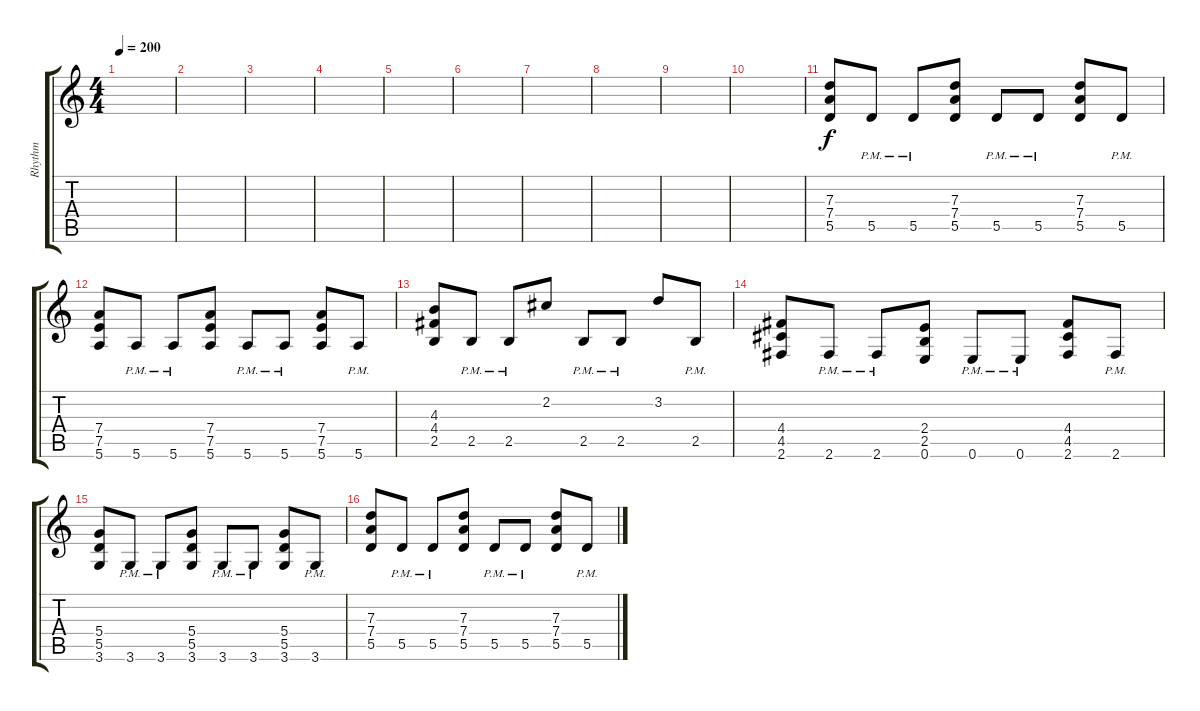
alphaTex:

\track ("Rhythm" "Rhythm") {instrument overdrivenguitar}
\staff {score tabs}
\tuning (E4 B3 G3 D3 A2 E2) {hide}
\ts (4 4)
\tempo 200
\clef g2
\ks c
|
|
|
|
|
|
|
|
|
|
(7.3 7.4 5.5).8 5.5{pm}.8 5.5{pm}.8 (7.3 7.4 5.5).8 5.5{pm}.8 5.5{pm}.8 (7.3 7.4 5.5).8 5.5{pm}.8 |
(7.4 7.5 5.6).8 5.6{pm}.8 5.6{pm}.8 (7.4 7.5 5.6).8 5.6{pm}.8 5.6{pm}.8 (7.4 7.5 5.6).8 5.6{pm}.8 |
(4.3 4.4 2.5).8 2.5{pm}.8 2.5{pm}.8 2.2.8 2.5{pm}.8 2.5{pm}.8 3.2.8 2.5{pm}.8 |
(4.4 4.5 2.6).8 2.6{pm}.8 2.6{pm}.8 (2.4 2.5 0.6).8 0.6{pm}.8 0.6{pm}.8 (4.4 4.5 2.6).8 2.6{pm}.8 |
(5.4 5.5 3.6).8 3.6{pm}.8 3.6{pm}.8 (5.4 5.5 3.6).8 3.6{pm}.8 3.6{pm}.8 (5.4 5.5 3.6).8 3.6{pm}.8 |
(7.3 7.4 5.5).8 5.5{pm}.8 5.5{pm}.8 (7.3 7.4 5.5).8 5.5{pm}.8 5.5{pm}.8 (7.3 7.4 5.5).8 5.5{pm}.8
